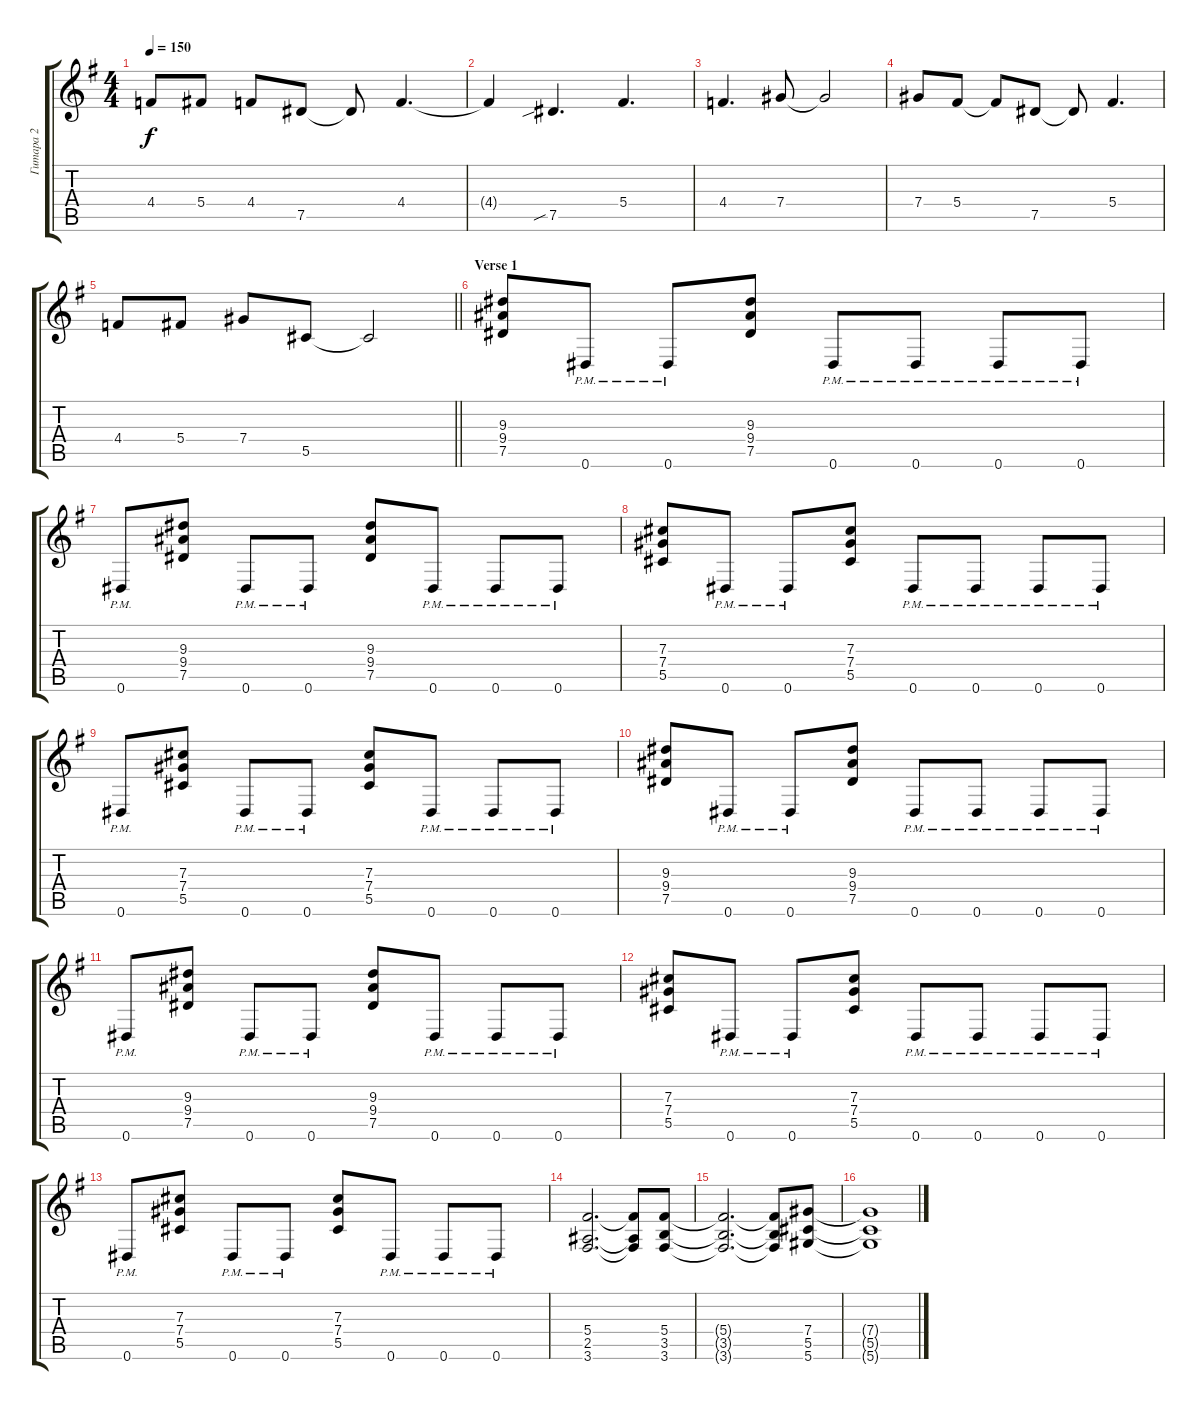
\track ("Гитара 2" "Гитара 2") {instrument distortionguitar}
\staff {score tabs}
\tuning (Eb4 Bb3 Gb3 Db3 Ab2 Eb2) {hide}
\ts (4 4)
\tempo 150
\clef g2
\ks eminor
4.4.8{dy f} 5.4.8 4.4.8 7.5.8 7.5{t}.8 4.4.4{d} |
4.4{t}.4 7.5{sib}.4{d} 5.4.4{d} |
4.4.4{d} 7.4.8 7.4{t}.2 |
7.4.8 5.4.8 5.4{t}.8 7.5.8 7.5{t}.8 5.4.4{d} |
\barLineRight lightlight
4.4.8 5.4.8 7.4.8 5.5.8 5.5{t}.2 |
\section ("" "Verse 1")
(9.3 9.4 7.5).8 0.6{pm}.8 0.6{pm}.8 (9.3 9.4 7.5).8 0.6{pm}.8 0.6{pm}.8 0.6{pm}.8 0.6{pm}.8 |
0.6{pm}.8 (9.3 9.4 7.5).8 0.6{pm}.8 0.6{pm}.8 (9.3 9.4 7.5).8 0.6{pm}.8 0.6{pm}.8 0.6{pm}.8 |
(7.3 7.4 5.5).8 0.6{pm}.8 0.6{pm}.8 (7.3 7.4 5.5).8 0.6{pm}.8 0.6{pm}.8 0.6{pm}.8 0.6{pm}.8 |
0.6{pm}.8 (7.3 7.4 5.5).8 0.6{pm}.8 0.6{pm}.8 (7.3 7.4 5.5).8 0.6{pm}.8 0.6{pm}.8 0.6{pm}.8 |
(9.3 9.4 7.5).8 0.6{pm}.8 0.6{pm}.8 (9.3 9.4 7.5).8 0.6{pm}.8 0.6{pm}.8 0.6{pm}.8 0.6{pm}.8 |
0.6{pm}.8 (9.3 9.4 7.5).8 0.6{pm}.8 0.6{pm}.8 (9.3 9.4 7.5).8 0.6{pm}.8 0.6{pm}.8 0.6{pm}.8 |
(7.3 7.4 5.5).8 0.6{pm}.8 0.6{pm}.8 (7.3 7.4 5.5).8 0.6{pm}.8 0.6{pm}.8 0.6{pm}.8 0.6{pm}.8 |
0.6{pm}.8 (7.3 7.4 5.5).8 0.6{pm}.8 0.6{pm}.8 (7.3 7.4 5.5).8 0.6{pm}.8 0.6{pm}.8 0.6{pm}.8 |
(5.4 2.5 3.6).2{d} (5.4{t} 2.5{t} 3.6{t}).8 (5.4 3.5 3.6).8 |
(5.4{t} 3.5{t} 3.6{t}).2{d} (5.4{t} 3.5{t} 3.6{t}).8 (7.4 5.5 5.6).8 |
(7.4{t} 5.5{t} 5.6{t}).1
